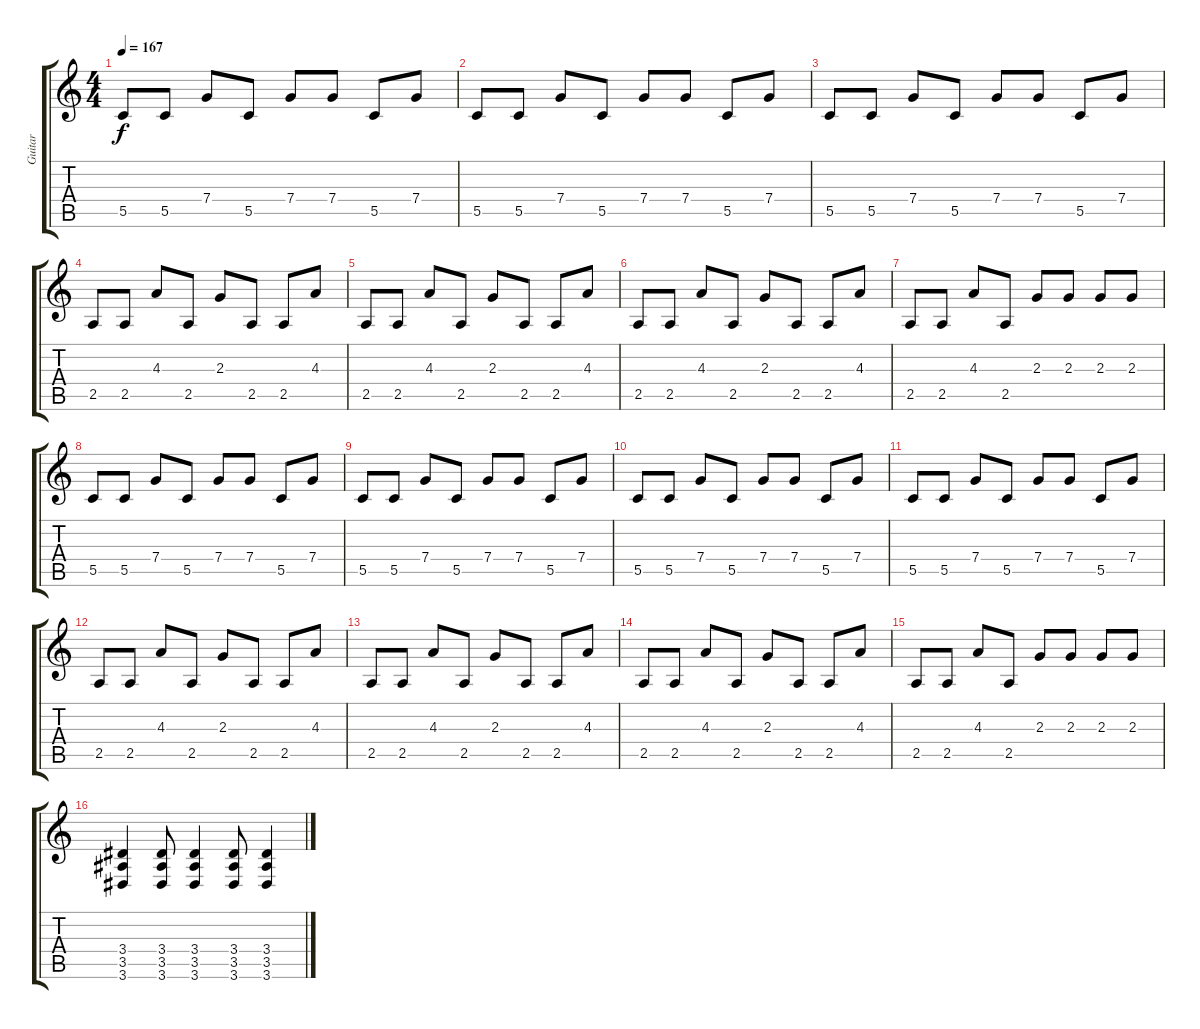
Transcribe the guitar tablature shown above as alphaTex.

\track ("Guitar" "Guitar") {instrument distortionguitar}
\staff {score tabs}
\tuning (D4 A3 F3 C3 G2 C2) {hide}
\ts (4 4)
\tempo 167
\clef g2
\ks c
5.5.8{dy f} 5.5.8 7.4.8 5.5.8 7.4.8 7.4.8 5.5.8 7.4.8 |
5.5.8 5.5.8 7.4.8 5.5.8 7.4.8 7.4.8 5.5.8 7.4.8 |
5.5.8 5.5.8 7.4.8 5.5.8 7.4.8 7.4.8 5.5.8 7.4.8 |
2.5.8 2.5.8 4.3.8 2.5.8 2.3.8 2.5.8 2.5.8 4.3.8 |
2.5.8 2.5.8 4.3.8 2.5.8 2.3.8 2.5.8 2.5.8 4.3.8 |
2.5.8 2.5.8 4.3.8 2.5.8 2.3.8 2.5.8 2.5.8 4.3.8 |
2.5.8 2.5.8 4.3.8 2.5.8 2.3.8 2.3.8 2.3.8 2.3.8 |
5.5.8 5.5.8 7.4.8 5.5.8 7.4.8 7.4.8 5.5.8 7.4.8 |
5.5.8 5.5.8 7.4.8 5.5.8 7.4.8 7.4.8 5.5.8 7.4.8 |
5.5.8 5.5.8 7.4.8 5.5.8 7.4.8 7.4.8 5.5.8 7.4.8 |
5.5.8 5.5.8 7.4.8 5.5.8 7.4.8 7.4.8 5.5.8 7.4.8 |
2.5.8 2.5.8 4.3.8 2.5.8 2.3.8 2.5.8 2.5.8 4.3.8 |
2.5.8 2.5.8 4.3.8 2.5.8 2.3.8 2.5.8 2.5.8 4.3.8 |
2.5.8 2.5.8 4.3.8 2.5.8 2.3.8 2.5.8 2.5.8 4.3.8 |
2.5.8 2.5.8 4.3.8 2.5.8 2.3.8 2.3.8 2.3.8 2.3.8 |
(3.4 3.5 3.6).4 (3.4 3.5 3.6).8 (3.4 3.5 3.6).4 (3.4 3.5 3.6).8 (3.4 3.5 3.6).4
